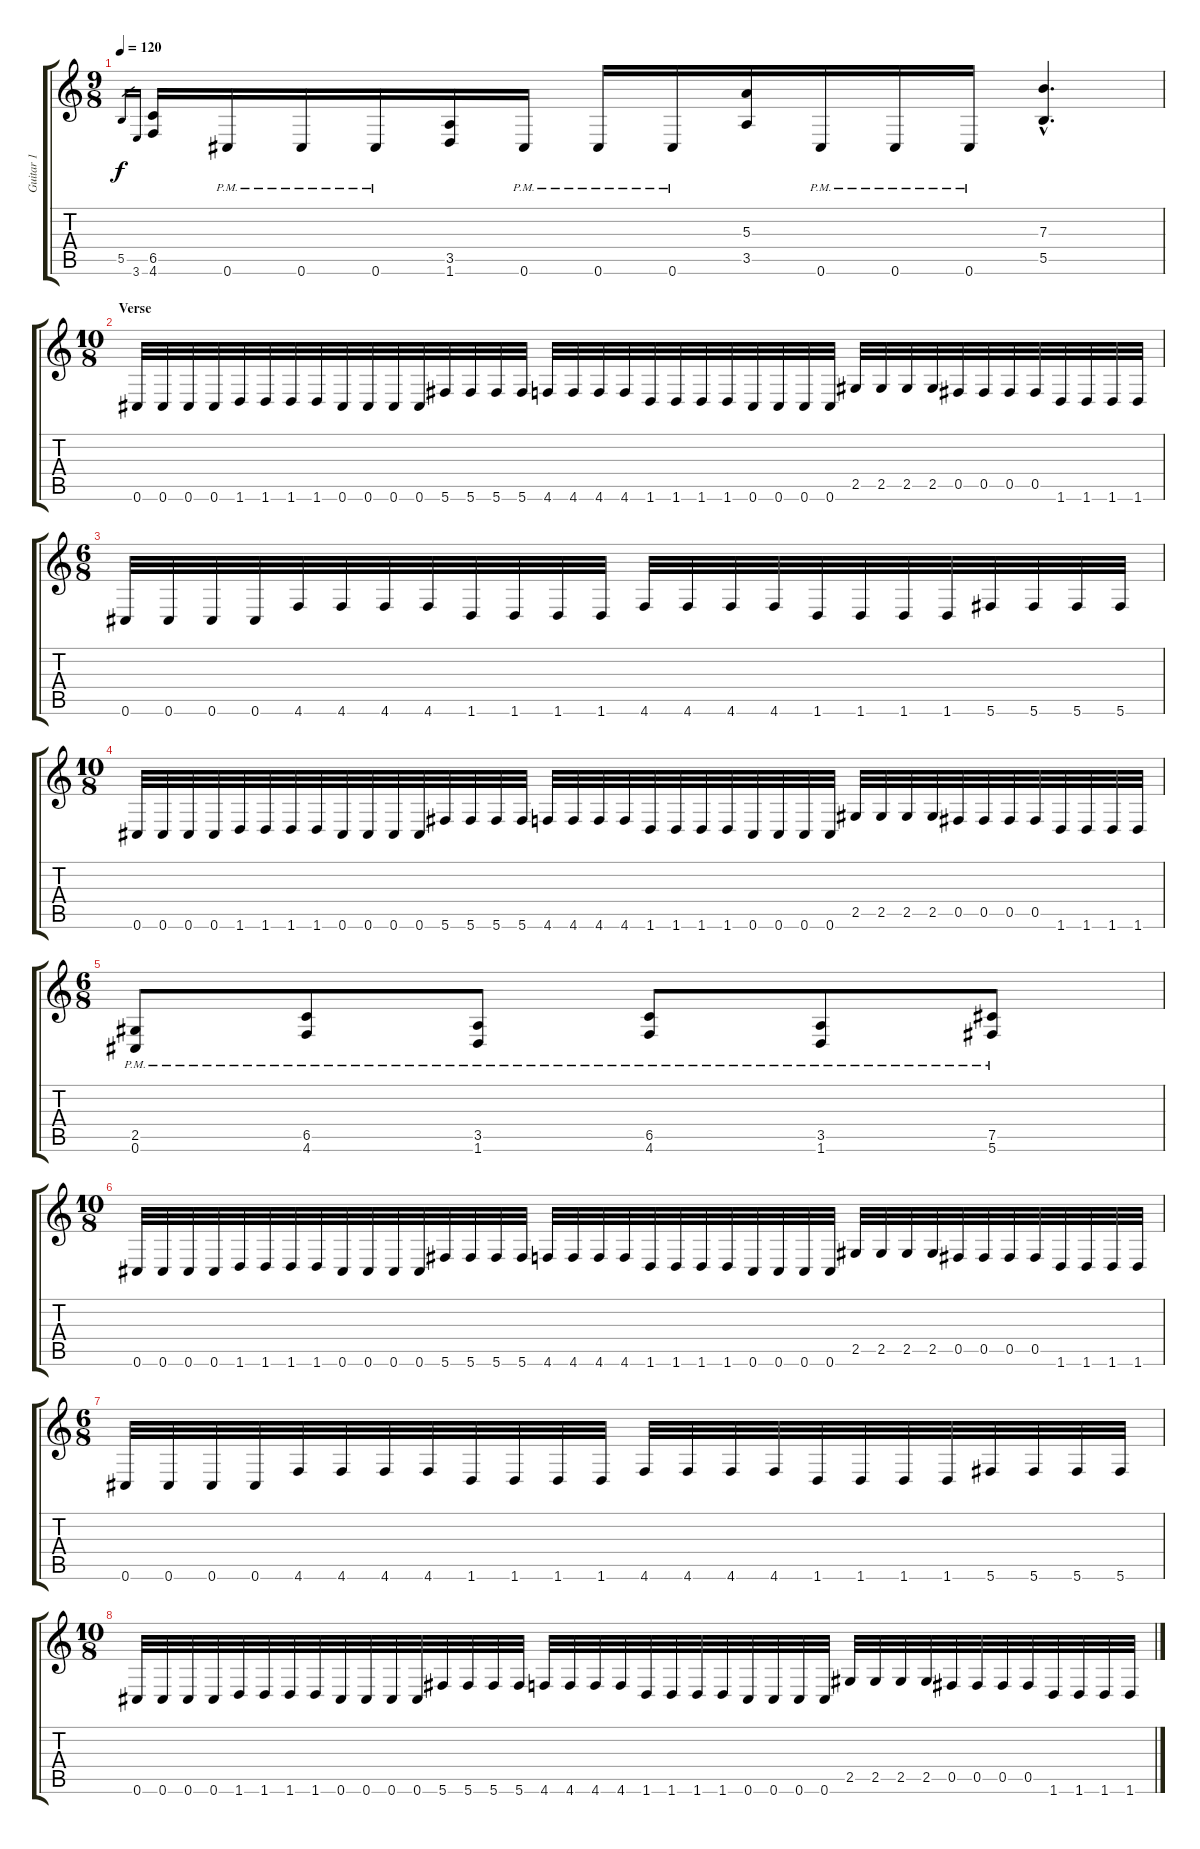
\track ("Guitar 1" "Guitar 1") {instrument distortionguitar}
\staff {score tabs}
\tuning (Db4 Ab3 E3 B2 Gb2 Db2) {hide}
\ts (9 8)
\tempo 120
\clef g2
\ks c
5.5.16{gr dy f} 3.6.16{gr} (6.5 4.6).16 0.6{pm}.16 0.6{pm}.16 0.6{pm}.16 (3.5 1.6).16 0.6{pm}.16 0.6{pm}.16 0.6{pm}.16 (5.3 3.5).16 0.6{pm}.16 0.6{pm}.16 0.6{pm}.16 (7.3{hac} 5.5{hac}).4{d} |
\ts (10 8)
\section ("" "Verse")
0.6.32 0.6.32 0.6.32 0.6.32 1.6.32 1.6.32 1.6.32 1.6.32 0.6.32 0.6.32 0.6.32 0.6.32 5.6.32 5.6.32 5.6.32 5.6.32 4.6.32 4.6.32 4.6.32 4.6.32 1.6.32 1.6.32 1.6.32 1.6.32 0.6.32 0.6.32 0.6.32 0.6.32 2.5.32 2.5.32 2.5.32 2.5.32 0.5.32 0.5.32 0.5.32 0.5.32 1.6.32 1.6.32 1.6.32 1.6.32 |
\ts (6 8)
0.6.32 0.6.32 0.6.32 0.6.32 4.6.32 4.6.32 4.6.32 4.6.32 1.6.32 1.6.32 1.6.32 1.6.32 4.6.32 4.6.32 4.6.32 4.6.32 1.6.32 1.6.32 1.6.32 1.6.32 5.6.32 5.6.32 5.6.32 5.6.32 |
\ts (10 8)
0.6.32 0.6.32 0.6.32 0.6.32 1.6.32 1.6.32 1.6.32 1.6.32 0.6.32 0.6.32 0.6.32 0.6.32 5.6.32 5.6.32 5.6.32 5.6.32 4.6.32 4.6.32 4.6.32 4.6.32 1.6.32 1.6.32 1.6.32 1.6.32 0.6.32 0.6.32 0.6.32 0.6.32 2.5.32 2.5.32 2.5.32 2.5.32 0.5.32 0.5.32 0.5.32 0.5.32 1.6.32 1.6.32 1.6.32 1.6.32 |
\ts (6 8)
(2.5{pm} 0.6{pm}).8 (6.5{pm} 4.6{pm}).8 (3.5{pm} 1.6{pm}).8 (6.5{pm} 4.6{pm}).8 (3.5{pm} 1.6{pm}).8 (7.5{pm} 5.6{pm}).8 |
\ts (10 8)
0.6.32 0.6.32 0.6.32 0.6.32 1.6.32 1.6.32 1.6.32 1.6.32 0.6.32 0.6.32 0.6.32 0.6.32 5.6.32 5.6.32 5.6.32 5.6.32 4.6.32 4.6.32 4.6.32 4.6.32 1.6.32 1.6.32 1.6.32 1.6.32 0.6.32 0.6.32 0.6.32 0.6.32 2.5.32 2.5.32 2.5.32 2.5.32 0.5.32 0.5.32 0.5.32 0.5.32 1.6.32 1.6.32 1.6.32 1.6.32 |
\ts (6 8)
0.6.32 0.6.32 0.6.32 0.6.32 4.6.32 4.6.32 4.6.32 4.6.32 1.6.32 1.6.32 1.6.32 1.6.32 4.6.32 4.6.32 4.6.32 4.6.32 1.6.32 1.6.32 1.6.32 1.6.32 5.6.32 5.6.32 5.6.32 5.6.32 |
\ts (10 8)
0.6.32 0.6.32 0.6.32 0.6.32 1.6.32 1.6.32 1.6.32 1.6.32 0.6.32 0.6.32 0.6.32 0.6.32 5.6.32 5.6.32 5.6.32 5.6.32 4.6.32 4.6.32 4.6.32 4.6.32 1.6.32 1.6.32 1.6.32 1.6.32 0.6.32 0.6.32 0.6.32 0.6.32 2.5.32 2.5.32 2.5.32 2.5.32 0.5.32 0.5.32 0.5.32 0.5.32 1.6.32 1.6.32 1.6.32 1.6.32
